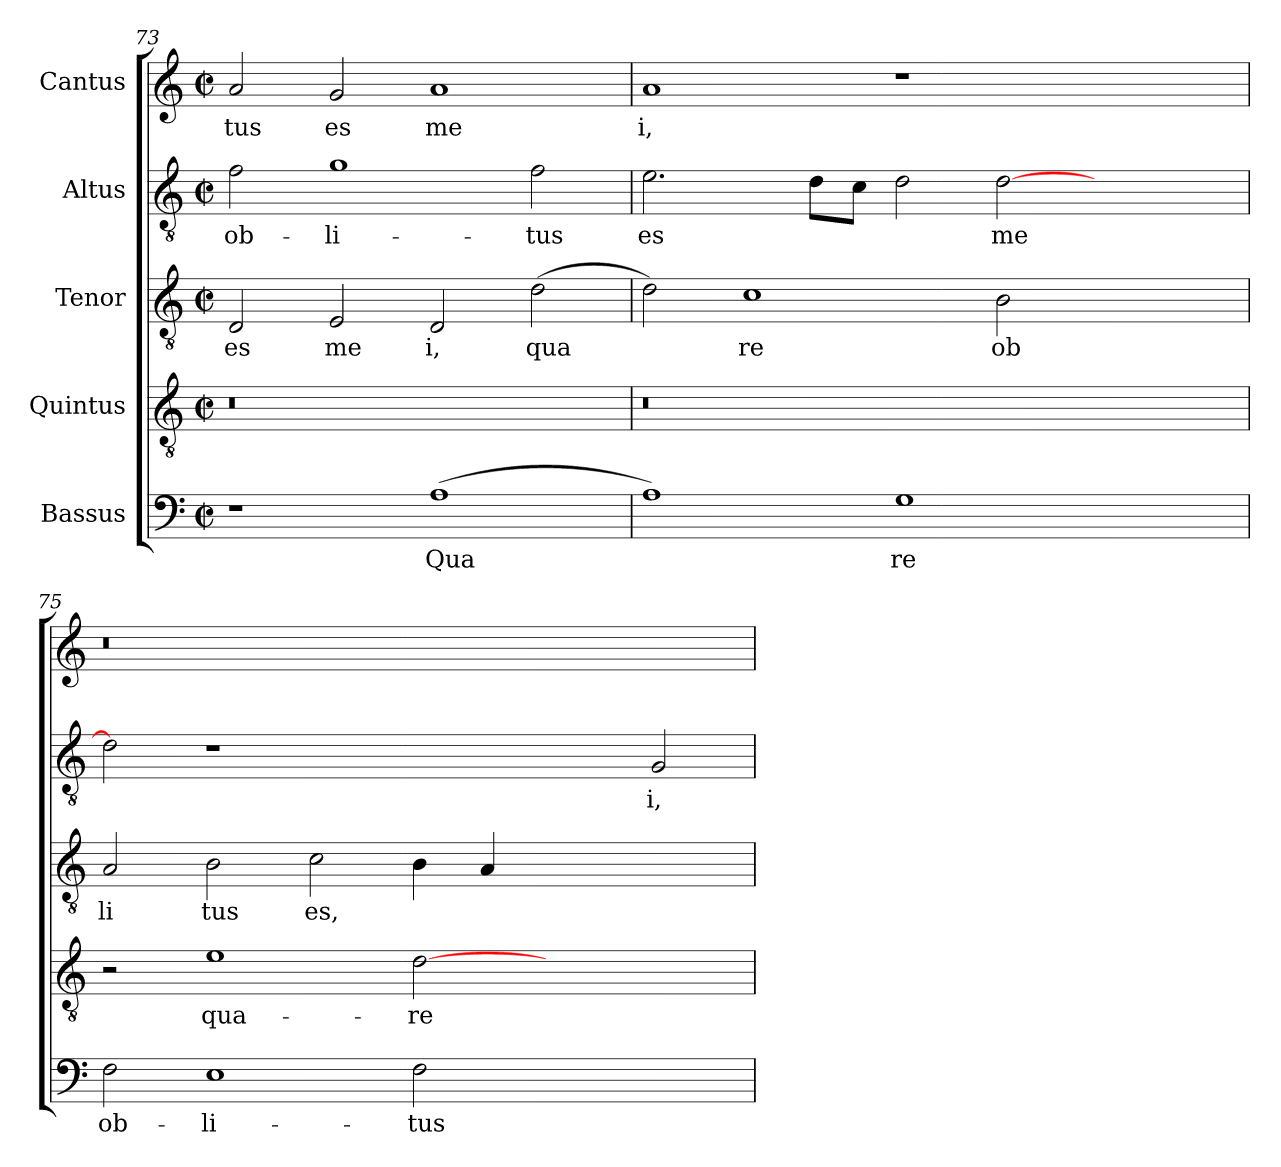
**kern	**text	**kern	**text	**kern	**text	**kern	**text	**kern	**text
*part5	*part5	*part4	*part4	*part3	*part3	*part2	*part2	*part1	*part1
*staff5	*staff5	*staff4	*staff4	*staff3	*staff3	*staff2	*staff2	*staff1	*staff1
*I"Bassus	*	*I"Quintus	*	*I"Tenor	*	*I"Altus	*	*I"Cantus	*
*clefF4	*	*clefGv2	*	*clefGv2	*	*clefGv2	*	*clefG2	*
*M2/2	*	*M2/2	*	*M2/2	*	*M2/2	*	*M2/2	*
*met(c|)	*	*met(c|)	*	*met(c|)	*	*met(c|)	*	*met(c|)	*
=73	=73	=73	=73	=73	=73	=73	=73	=73	=73
!	!	!	!	!	!LO:LY:b:cj	!	!LO:LY:b:cj	!	!LO:LY:b:cj
1r	.	0r	.	2D/	es	2f\	ob-	2a/	tus
!	!	!	!	!	!LO:LY:b:cj	!	!LO:LY:b:cj	!	!LO:LY:b:cj
.	.	.	.	2E/	me	1g	-li-	2g/	es
!	!LO:LY:b	!	!	!	!LO:LY:b:cj	!	!	!	!LO:LY:b:cj
(>1A	Qua	.	.	2D/	i,	.	.	1a	me
!	!	!	!	!	!LO:LY:b	!	!LO:LY:b:cj	!	!
.	.	.	.	(>2d\	qua	2f\	-tus	.	.
!!LO:PB:g=z
=74	=74	=74	=74	=74	=74	=74	=74	=74	=74
!	!	!	!	!	!	!	!LO:LY:b:cj	!	!LO:LY:b:cj
1A)	.	0r	.	2d\)	.	2.e\	es	1a	i,
!	!	!	!	!	!LO:LY:b:cj	!	!	!	!
.	.	.	.	1c	re	.	.	.	.
.	.	.	.	.	.	8d\L	.	.	.
.	.	.	.	.	.	8c\J	.	.	.
!	!LO:LY:b:cj	!	!	!	!	!	!	!LO:N:vis=1	!
1G	re	.	.	.	.	2d\	.	0r	.
!	!	!	!	!	!LO:LY:b:cj	!	!LO:LY:b	!	!
.	.	.	.	2B\	ob	[>2d\	me	.	.
1ryy	.	1ryy	.	1ryy	.	1ryy	.	.	.
=75	=75	=75	=75	=75	=75	=75	=75	=75	=75
!	!LO:LY:b:cj	!	!	!	!LO:LY:b:cj	!	!	!	!
2F\	ob-	2r	.	2A/	li	2d\]	.	0r	.
!	!LO:LY:b:cj	!	!LO:LY:b:cj	!	!LO:LY:b:cj	!LO:N:vis=1	!	!	!
1E	-li-	1e	qua-	2B\	tus	0r	.	.	.
!	!	!	!	!	!LO:LY:b:cj	!	!	!	!
.	.	.	.	2c\	es,	.	.	.	.
!	!LO:LY:b:cj	!	!LO:LY:b:cj	!	!	!	!	!	!
2F\	-tus	[>2d\	-re	4B\	.	.	.	.	.
.	.	.	.	4A/	.	.	.	.	.
1ryy	.	1ryy	.	1ryy	.	.	.	1ryy	.
!	!	!	!	!	!	!	!LO:LY:b:cj	!	!
.	.	.	.	.	.	2G/	i,	.	.
=	=	=	=	=	=	=	=	=	=
*-	*-	*-	*-	*-	*-	*-	*-	*-	*-
